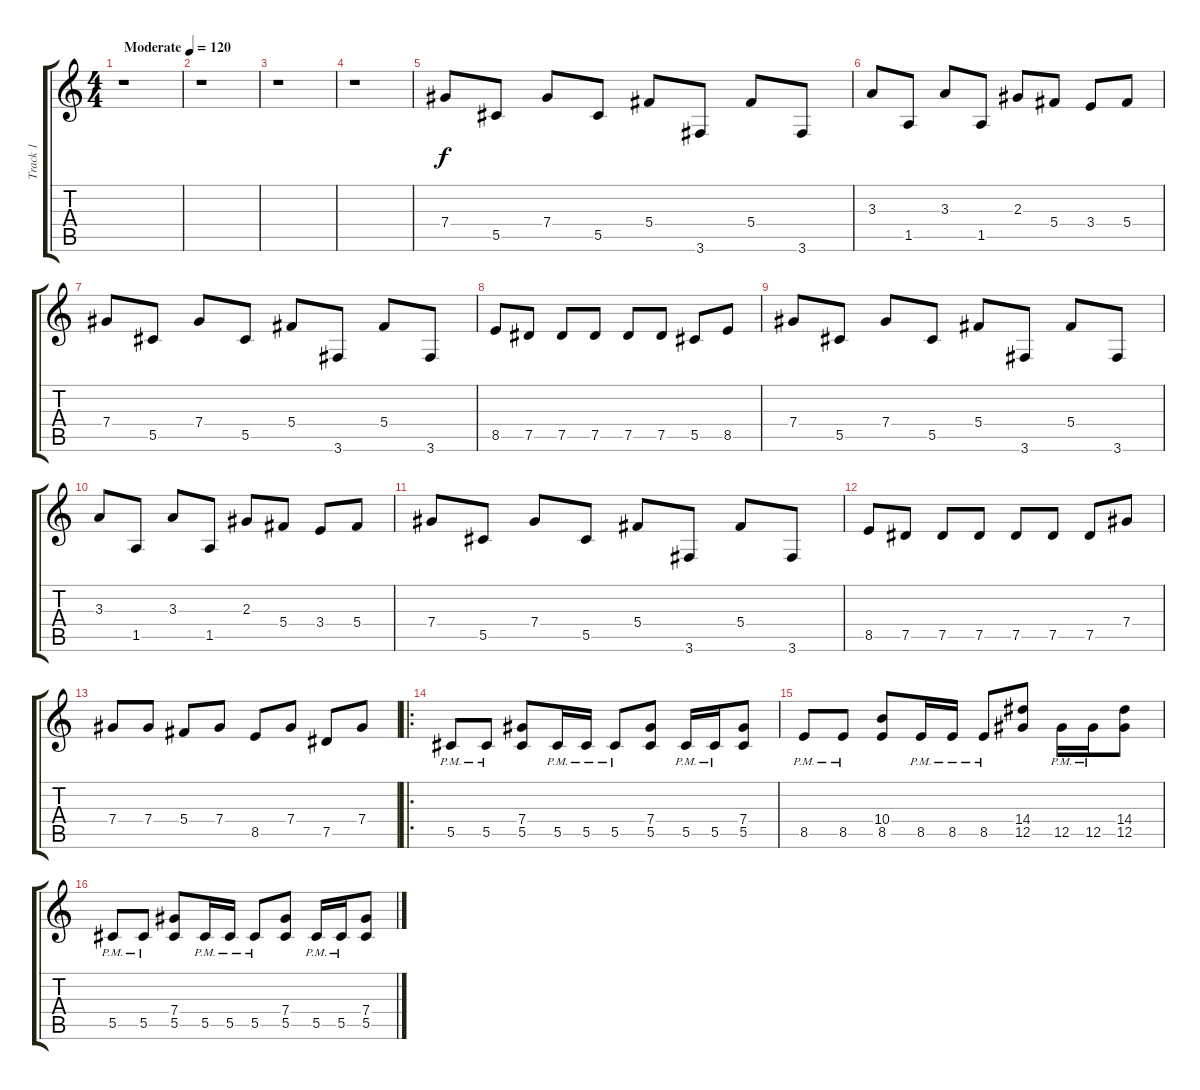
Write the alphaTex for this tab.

\track ("Track 1" "Track 1") {instrument overdrivenguitar}
\staff {score tabs}
\tuning (Eb4 Bb3 Gb3 Db3 Ab2 Eb2) {hide}
\ts (4 4)
\tempo (120 "Moderate")
\clef g2
\ks c
r.1{dy f instrument overdrivenguitar} |
r.1 |
r.1 |
r.1 |
7.4.8 5.5.8 7.4.8 5.5.8 5.4.8 3.6.8 5.4.8 3.6.8 |
3.3.8 1.5.8 3.3.8 1.5.8 2.3.8 5.4.8 3.4.8 5.4.8 |
7.4.8 5.5.8 7.4.8 5.5.8 5.4.8 3.6.8 5.4.8 3.6.8 |
8.5.8 7.5.8 7.5.8 7.5.8 7.5.8 7.5.8 5.5.8 8.5.8 |
7.4.8 5.5.8 7.4.8 5.5.8 5.4.8 3.6.8 5.4.8 3.6.8 |
3.3.8 1.5.8 3.3.8 1.5.8 2.3.8 5.4.8 3.4.8 5.4.8 |
7.4.8 5.5.8 7.4.8 5.5.8 5.4.8 3.6.8 5.4.8 3.6.8 |
8.5.8 7.5.8 7.5.8 7.5.8 7.5.8 7.5.8 7.5.8 7.4.8 |
7.4.8 7.4.8 5.4.8 7.4.8 8.5.8 7.4.8 7.5.8 7.4.8 |
\ro
5.5{pm}.8 5.5{pm}.8 (7.4 5.5).8 5.5{pm}.16 5.5{pm}.16 5.5{pm}.8 (7.4 5.5).8 5.5{pm}.16 5.5{pm}.16 (7.4 5.5).8 |
8.5{pm}.8 8.5{pm}.8 (10.4 8.5).8 8.5{pm}.16 8.5{pm}.16 8.5{pm}.8 (14.4 12.5).8 12.5{pm}.16 12.5{pm}.16 (14.4 12.5).8 |
5.5{pm}.8 5.5{pm}.8 (7.4 5.5).8 5.5{pm}.16 5.5{pm}.16 5.5{pm}.8 (7.4 5.5).8 5.5{pm}.16 5.5{pm}.16 (7.4 5.5).8
